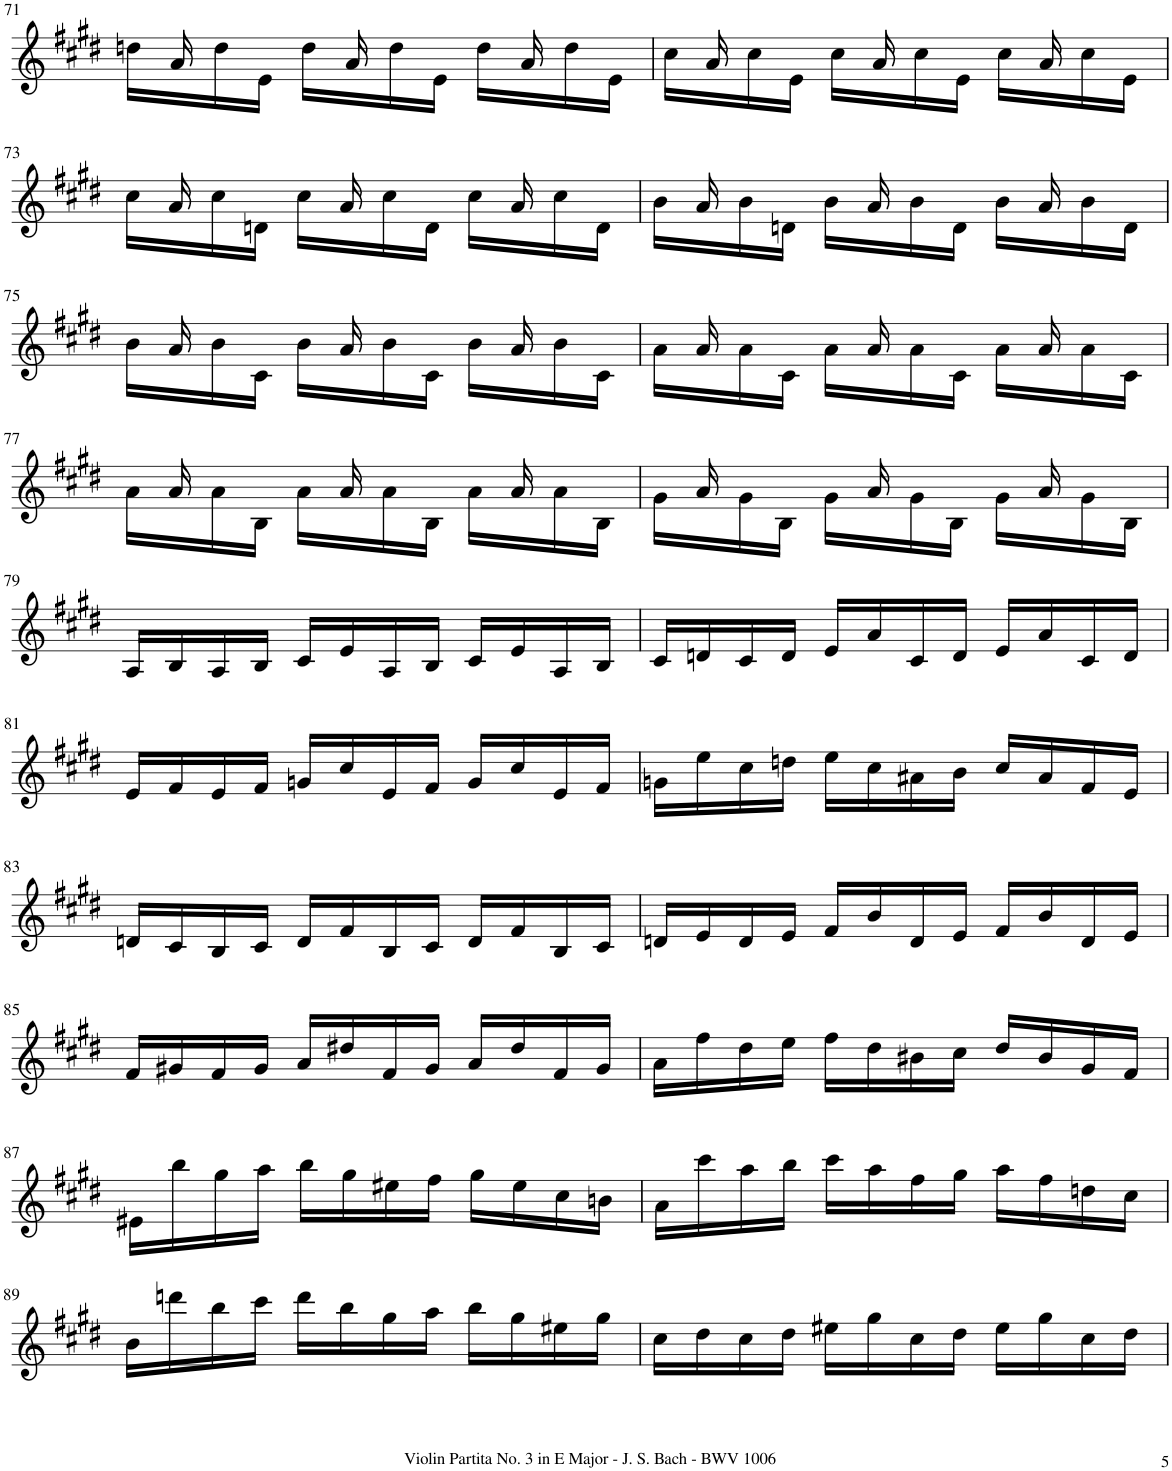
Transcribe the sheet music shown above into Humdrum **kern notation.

**kern
*part1
*staff1
*I"Violin
*I'Vln.
!!LO:PB:g=z
*clefG2
*k[f#c#g#d#]
*M3/4
=71
*^
16ryy	16ddn\LL
16a/	16ryy
16ryy	16dd\
16ryy	16e\JJ
16ryy	16dd\LL
16a/	16ryy
16ryy	16dd\
16ryy	16e\JJ
16ryy	16dd\LL
16a/	16ryy
16ryy	16dd\
16ryy	16e\JJ
=72	=72
16ryy	16cc#\LL
16a/	16ryy
16ryy	16cc#\
16ryy	16e\JJ
16ryy	16cc#\LL
16a/	16ryy
16ryy	16cc#\
16ryy	16e\JJ
16ryy	16cc#\LL
16a/	16ryy
16ryy	16cc#\
16ryy	16e\JJ
!!LO:LB:g=z	!!
=73	=73
16ryy	16cc#\LL
16a/	16ryy
16ryy	16cc#\
16ryy	16dn\JJ
16ryy	16cc#\LL
16a/	16ryy
16ryy	16cc#\
16ryy	16d\JJ
16ryy	16cc#\LL
16a/	16ryy
16ryy	16cc#\
16ryy	16d\JJ
=74	=74
16ryy	16b\LL
16a/	16ryy
16ryy	16b\
16ryy	16dn\JJ
16ryy	16b\LL
16a/	16ryy
16ryy	16b\
16ryy	16d\JJ
16ryy	16b\LL
16a/	16ryy
16ryy	16b\
16ryy	16d\JJ
!!LO:LB:g=z	!!
=75	=75
16ryy	16b\LL
16a/	16ryy
16ryy	16b\
16ryy	16c#\JJ
16ryy	16b\LL
16a/	16ryy
16ryy	16b\
16ryy	16c#\JJ
16ryy	16b\LL
16a/	16ryy
16ryy	16b\
16ryy	16c#\JJ
=76	=76
16ryy	16a\LL
16a/	16ryy
16ryy	16a\
16ryy	16c#\JJ
16ryy	16a\LL
16a/	16ryy
16ryy	16a\
16ryy	16c#\JJ
16ryy	16a\LL
16a/	16ryy
16ryy	16a\
16ryy	16c#\JJ
!!LO:LB:g=z	!!
=77	=77
16ryy	16a\LL
16a/	16ryy
16ryy	16a\
16ryy	16B\JJ
16ryy	16a\LL
16a/	16ryy
16ryy	16a\
16ryy	16B\JJ
16ryy	16a\LL
16a/	16ryy
16ryy	16a\
16ryy	16B\JJ
=78	=78
16ryy	16g#\LL
16a/	16ryy
16ryy	16g#\
16ryy	16B\JJ
16ryy	16g#\LL
16a/	16ryy
16ryy	16g#\
16ryy	16B\JJ
16ryy	16g#\LL
16a/	16ryy
16ryy	16g#\
16ryy	16B\JJ
*v	*v
!!LO:LB:g=z
=79
16A/LL
16B/
16A/
16B/JJ
16c#/LL
16e/
16A/
16B/JJ
16c#/LL
16e/
16A/
16B/JJ
=80
16c#/LL
16dn/
16c#/
16d/JJ
16e/LL
16a/
16c#/
16d/JJ
16e/LL
16a/
16c#/
16d/JJ
!!LO:LB:g=z
=81
16e/LL
16f#/
16e/
16f#/JJ
16gn/LL
16cc#/
16e/
16f#/JJ
16g/LL
16cc#/
16e/
16f#/JJ
=82
16gn\LL
16ee\
16cc#\
16ddn\JJ
16ee\LL
16cc#\
16a#X\
16b\JJ
16cc#/LL
16a#/
16f#/
16e/JJ
!!LO:LB:g=z
=83
16dn/LL
16c#/
16B/
16c#/JJ
16d/LL
16f#/
16B/
16c#/JJ
16d/LL
16f#/
16B/
16c#/JJ
=84
16dn/LL
16e/
16d/
16e/JJ
16f#/LL
16b/
16d/
16e/JJ
16f#/LL
16b/
16d/
16e/JJ
!!LO:LB:g=z
=85
16f#/LL
16g#X/
16f#/
16g#/JJ
16a/LL
16dd#X/
16f#/
16g#/JJ
16a/LL
16dd#/
16f#/
16g#/JJ
=86
16a\LL
16ff#\
16dd#\
16ee\JJ
16ff#\LL
16dd#\
16b#X\
16cc#\JJ
16dd#/LL
16b#/
16g#/
16f#/JJ
!!LO:LB:g=z
=87
16e#X\LL
16bb\
16gg#\
16aa\JJ
16bb\LL
16gg#\
16ee#X\
16ff#\JJ
16gg#\LL
16ee#\
16cc#\
16bn\JJ
=88
16a\LL
16ccc#\
16aa\
16bb\JJ
16ccc#\LL
16aa\
16ff#\
16gg#\JJ
16aa\LL
16ff#\
16ddn\
16cc#\JJ
!!LO:LB:g=z
=89
16b\LL
16dddn\
16bb\
16ccc#\JJ
16ddd\LL
16bb\
16gg#\
16aa\JJ
16bb\LL
16gg#\
16ee#X\
16gg#\JJ
=90
16cc#\LL
16dd#\
16cc#\
16dd#\JJ
16ee#X\LL
16gg#\
16cc#\
16dd#\JJ
16ee#\LL
16gg#\
16cc#\
16dd#\JJ
=
*-
